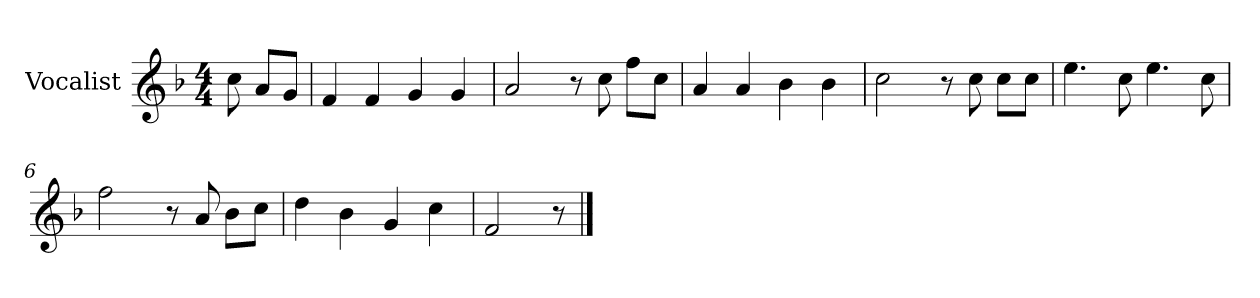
**kern
*part1
*staff1
*I"Vocalist
*k[b-]
*F:
*M4/4
=
8cc
8aL
8gJ
=1
4f
4f
4g
4g
=2
2a
8r
8cc
8ffL
8ccJ
=3
4a
4a
4b-
4b-
=4
2cc
8r
8cc
8ccL
8ccJ
=5
4.ee
8cc
4.ee
8cc
=6
2ff
8r
8a
8b-L
8ccJ
=7
4dd
4b-
4g
4cc
=8
2f
8r
==
*-
